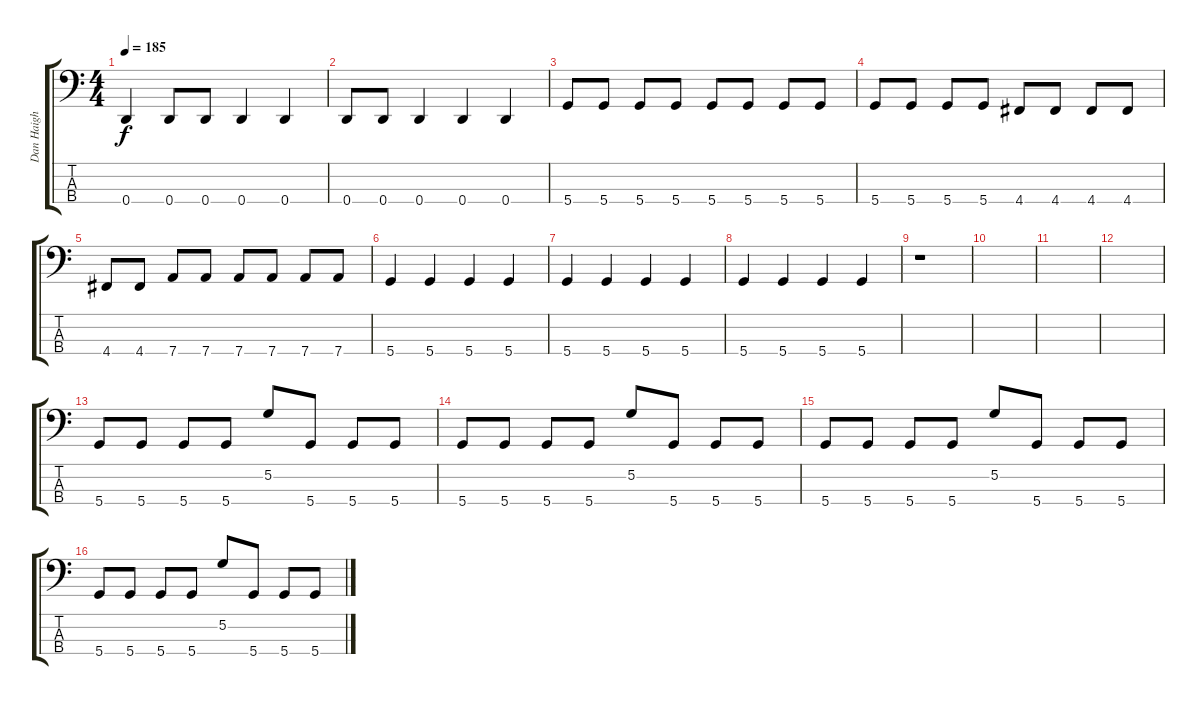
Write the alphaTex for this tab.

\track ("Dan Haigh" "Dan Haigh") {instrument electricbasspick}
\staff {score tabs}
\tuning (G2 D2 A1 D1) {hide}
\ts (4 4)
\tempo 185
\clef f4
\ks c
0.4.4{dy f} 0.4.8 0.4.8 0.4.4 0.4.4 |
0.4.8 0.4.8 0.4.4 0.4.4 0.4.4 |
5.4.8 5.4.8 5.4.8 5.4.8 5.4.8 5.4.8 5.4.8 5.4.8 |
5.4.8 5.4.8 5.4.8 5.4.8 4.4.8 4.4.8 4.4.8 4.4.8 |
4.4.8 4.4.8 7.4.8 7.4.8 7.4.8 7.4.8 7.4.8 7.4.8 |
5.4.4{volume 7} 5.4.4{volume 16} 5.4.4 5.4.4 |
5.4.4 5.4.4 5.4.4 5.4.4 |
5.4.4 5.4.4 5.4.4 5.4.4 |
r.1 |
|
|
|
5.4.8 5.4.8 5.4.8 5.4.8 5.2.8 5.4.8 5.4.8 5.4.8 |
5.4.8 5.4.8 5.4.8 5.4.8 5.2.8 5.4.8 5.4.8 5.4.8 |
5.4.8 5.4.8 5.4.8 5.4.8 5.2.8 5.4.8 5.4.8 5.4.8 |
5.4.8 5.4.8 5.4.8 5.4.8 5.2.8 5.4.8 5.4.8 5.4.8
